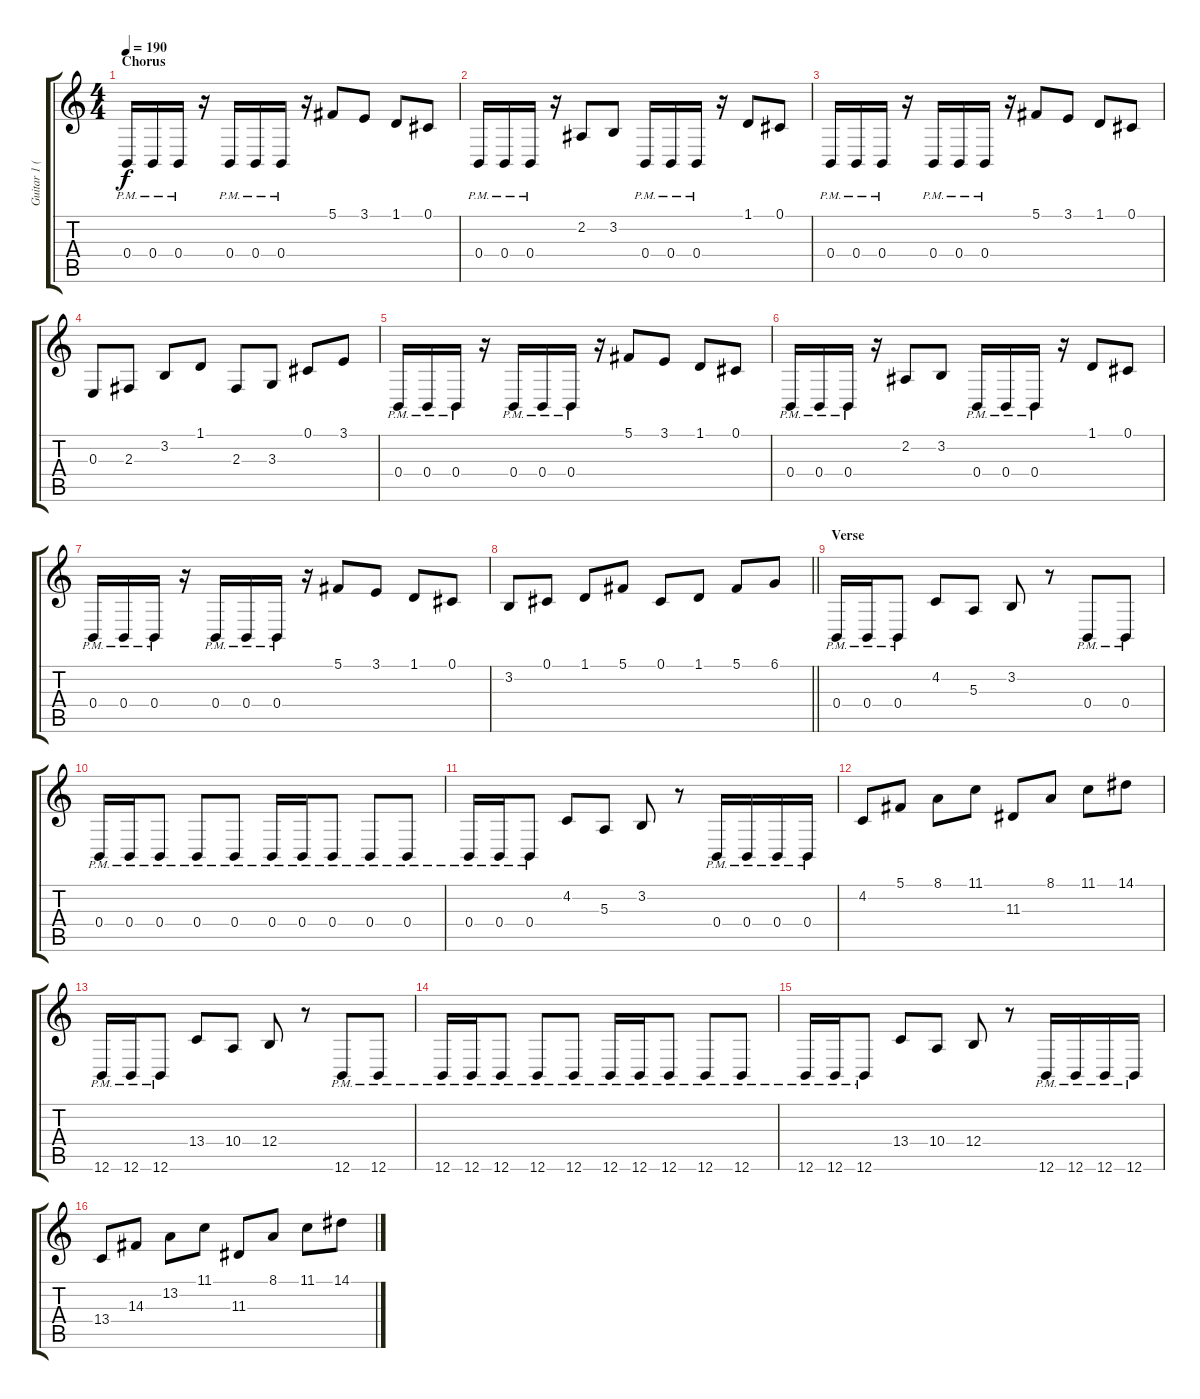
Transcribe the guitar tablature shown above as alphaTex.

\track ("Guitar 1 (Right)" "Guitar 1 (") {solo instrument brightacousticpiano}
\staff {score tabs}
\tuning (Db4 Ab3 E3 B2 Gb2 B1) {hide}
\ts (4 4)
\section ("" "Chorus")
\tempo 190
\clef g2
\ks c
0.4{pm}.16{dy f} 0.4{pm}.16 0.4{pm}.16 r.16 0.4{pm}.16 0.4{pm}.16 0.4{pm}.16 r.16 5.1.8 3.1.8 1.1.8 0.1.8 |
0.4{pm}.16 0.4{pm}.16 0.4{pm}.16 r.16 2.2.8 3.2.8 0.4{pm}.16 0.4{pm}.16 0.4{pm}.16 r.16 1.1.8 0.1.8 |
0.4{pm}.16 0.4{pm}.16 0.4{pm}.16 r.16 0.4{pm}.16 0.4{pm}.16 0.4{pm}.16 r.16 5.1.8 3.1.8 1.1.8 0.1.8 |
0.3.8 2.3.8 3.2.8 1.1.8 2.3.8 3.3.8 0.1.8 3.1.8 |
0.4{pm}.16 0.4{pm}.16 0.4{pm}.16 r.16 0.4{pm}.16 0.4{pm}.16 0.4{pm}.16 r.16 5.1.8 3.1.8 1.1.8 0.1.8 |
0.4{pm}.16 0.4{pm}.16 0.4{pm}.16 r.16 2.2.8 3.2.8 0.4{pm}.16 0.4{pm}.16 0.4{pm}.16 r.16 1.1.8 0.1.8 |
0.4{pm}.16 0.4{pm}.16 0.4{pm}.16 r.16 0.4{pm}.16 0.4{pm}.16 0.4{pm}.16 r.16 5.1.8 3.1.8 1.1.8 0.1.8 |
\barLineRight lightlight
3.2.8 0.1.8 1.1.8 5.1.8 0.1.8 1.1.8 5.1.8 6.1.8 |
\section ("" "Verse")
0.4{pm}.16 0.4{pm}.16 0.4{pm}.8 4.2.8 5.3.8 3.2.8 r.8 0.4{pm}.8 0.4{pm}.8 |
0.4{pm}.16 0.4{pm}.16 0.4{pm}.8 0.4{pm}.8 0.4{pm}.8 0.4{pm}.16 0.4{pm}.16 0.4{pm}.8 0.4{pm}.8 0.4{pm}.8 |
0.4{pm}.16 0.4{pm}.16 0.4{pm}.8 4.2.8 5.3.8 3.2.8 r.8 0.4{pm}.16 0.4{pm}.16 0.4{pm}.16 0.4{pm}.16 |
4.2.8 5.1.8 8.1.8 11.1.8 11.3.8 8.1.8 11.1.8 14.1.8 |
12.6{pm}.16 12.6{pm}.16 12.6{pm}.8 13.4.8 10.4.8 12.4.8 r.8 12.6{pm}.8 12.6{pm}.8 |
12.6{pm}.16 12.6{pm}.16 12.6{pm}.8 12.6{pm}.8 12.6{pm}.8 12.6{pm}.16 12.6{pm}.16 12.6{pm}.8 12.6{pm}.8 12.6{pm}.8 |
12.6{pm}.16 12.6{pm}.16 12.6{pm}.8 13.4.8 10.4.8 12.4.8 r.8 12.6{pm}.16 12.6{pm}.16 12.6{pm}.16 12.6{pm}.16 |
13.4.8 14.3.8 13.2.8 11.1.8 11.3.8 8.1.8 11.1.8 14.1.8
